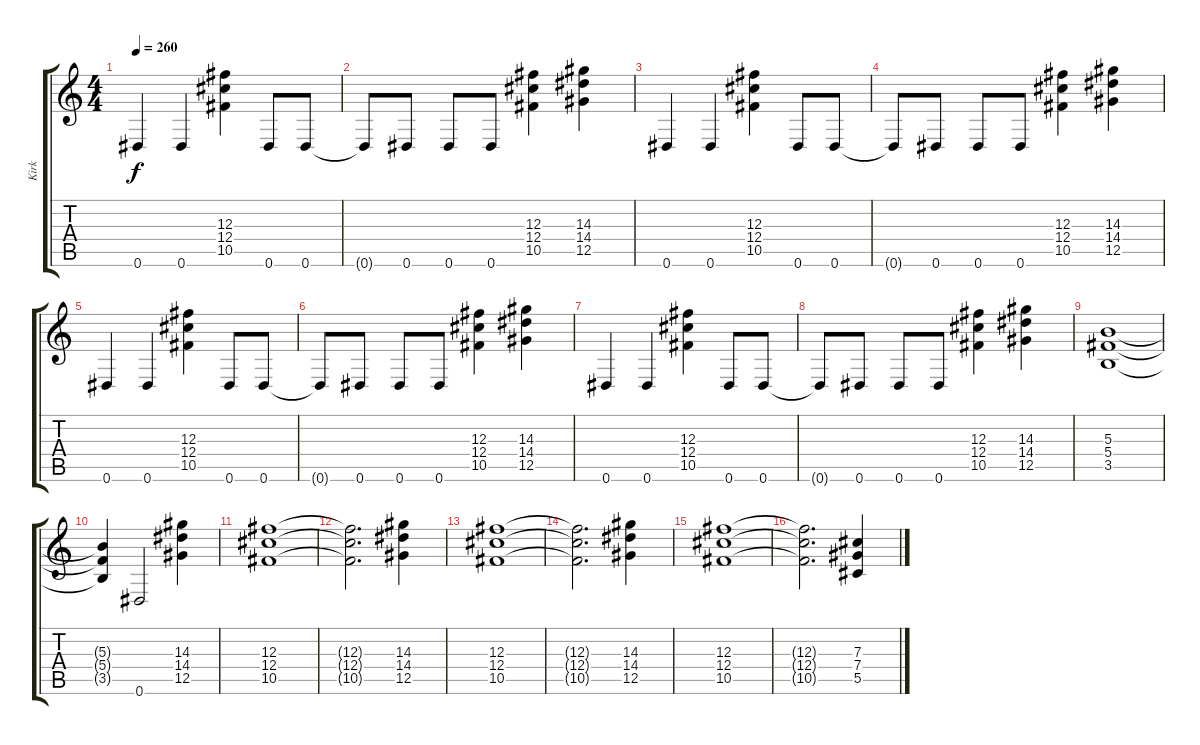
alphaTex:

\track ("Kirk" "Kirk") {instrument distortionguitar}
\staff {score tabs}
\tuning (Eb4 Bb3 Gb3 Db3 Ab2 Eb2) {hide}
\ts (4 4)
\tempo 260
\clef g2
\ks c
0.6.4{dy f volume 11} 0.6.4 (12.3 12.4 10.5).4 0.6.8 0.6.8 |
0.6{t}.8 0.6.8 0.6.8 0.6.8 (12.3 12.4 10.5).4 (14.3 14.4 12.5).4 |
0.6.4 0.6.4 (12.3 12.4 10.5).4 0.6.8 0.6.8 |
0.6{t}.8 0.6.8 0.6.8 0.6.8 (12.3 12.4 10.5).4 (14.3 14.4 12.5).4 |
0.6.4 0.6.4 (12.3 12.4 10.5).4 0.6.8 0.6.8 |
0.6{t}.8 0.6.8 0.6.8 0.6.8 (12.3 12.4 10.5).4 (14.3 14.4 12.5).4 |
0.6.4 0.6.4 (12.3 12.4 10.5).4 0.6.8 0.6.8 |
0.6{t}.8 0.6.8 0.6.8 0.6.8 (12.3 12.4 10.5).4 (14.3 14.4 12.5).4 |
(5.3 5.4 3.5).1 |
(5.3{t} 5.4{t} 3.5{t}).4 0.6.2 (14.3 14.4 12.5).4 |
(12.3 12.4 10.5).1 |
(12.3{t} 12.4{t} 10.5{t}).2{d} (14.3 14.4 12.5).4 |
(12.3 12.4 10.5).1 |
(12.3{t} 12.4{t} 10.5{t}).2{d} (14.3 14.4 12.5).4 |
(12.3 12.4 10.5).1 |
(12.3{t} 12.4{t} 10.5{t}).2{d} (7.3 7.4 5.5).4
